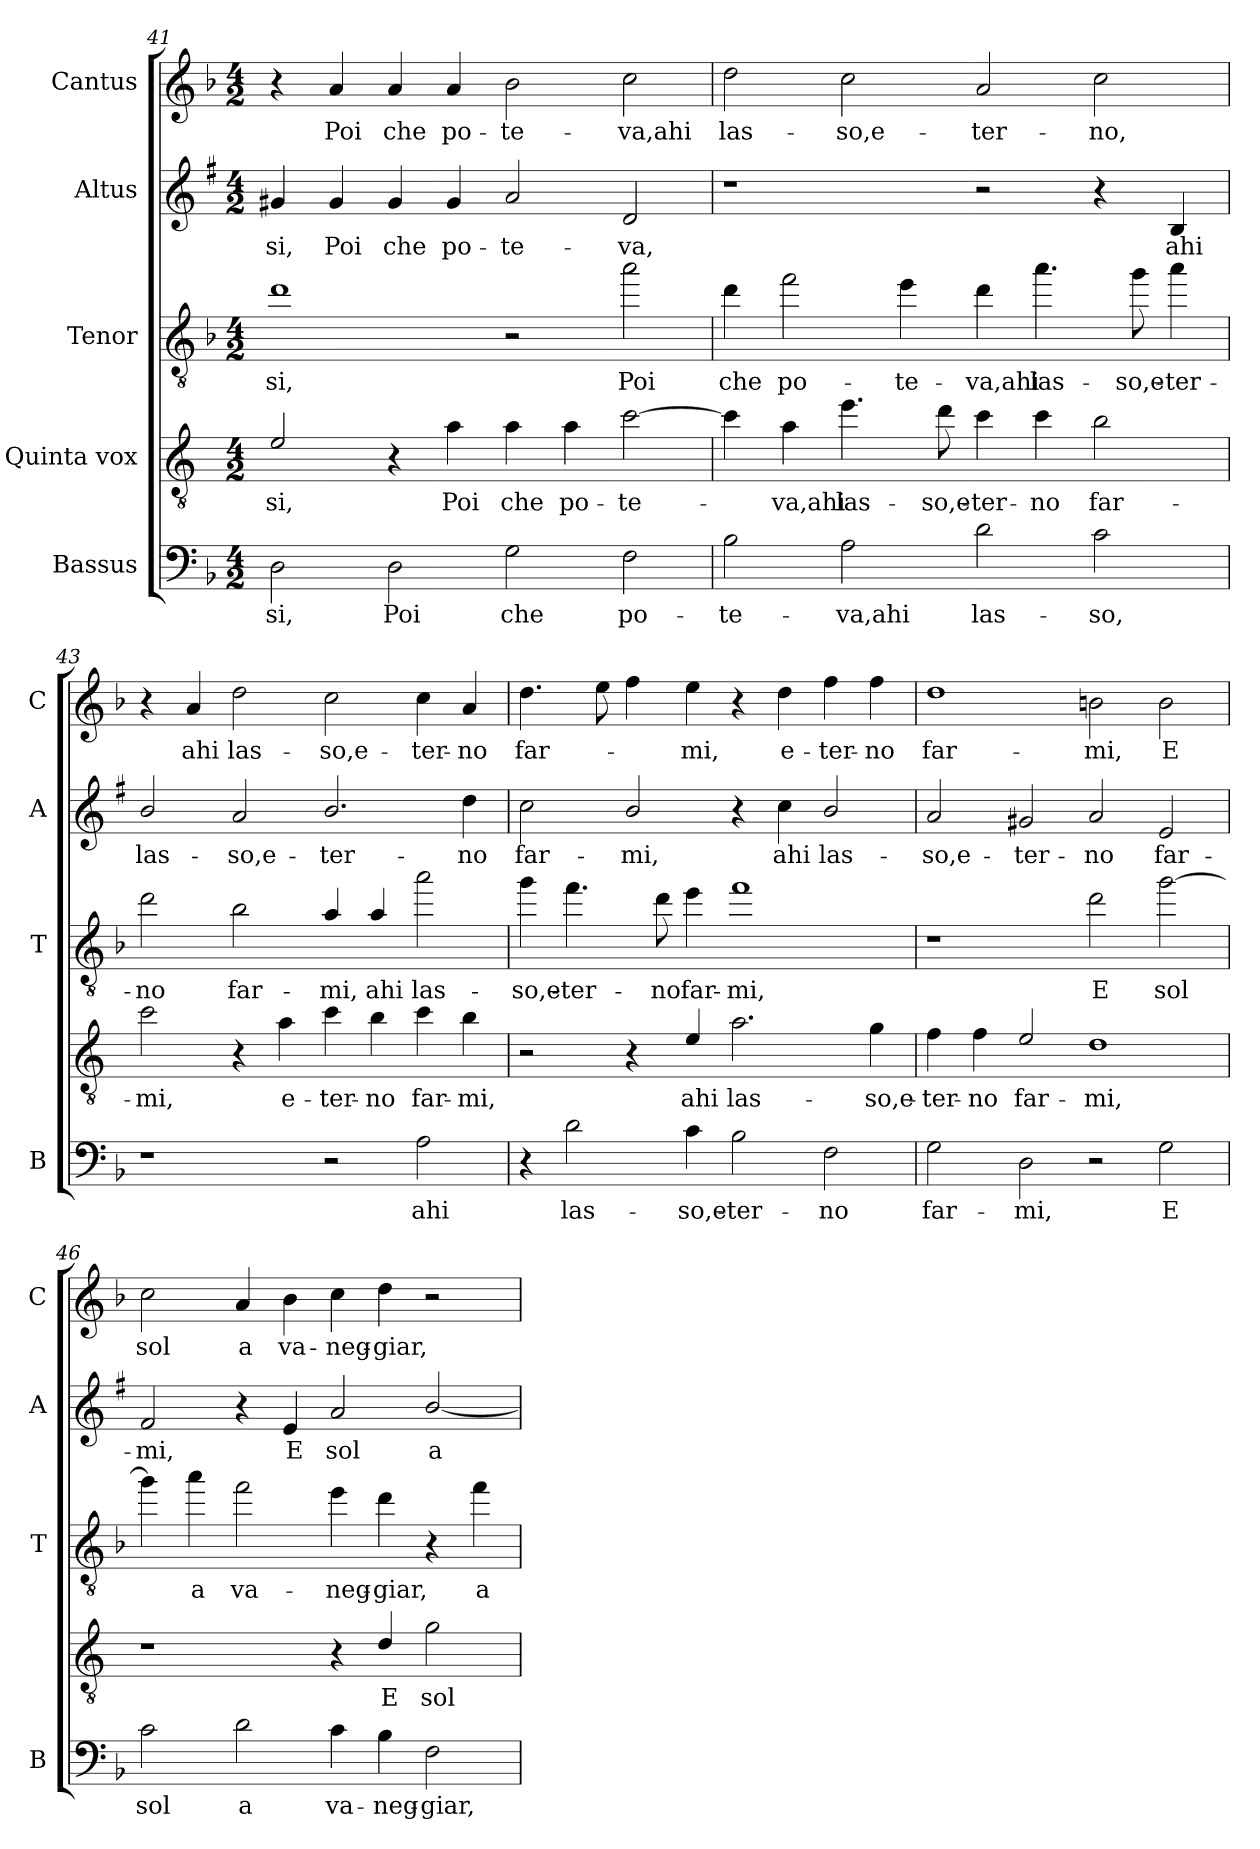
**kern	**text	**kern	**text	**kern	**text	**kern	**text	**kern	**text
*part5	*part5	*part4	*part4	*part3	*part3	*part2	*part2	*part1	*part1
*staff5	*staff5	*staff4	*staff4	*staff3	*staff3	*staff2	*staff2	*staff1	*staff1
*I"Bassus	*	*I"Quinta vox	*	*I"Tenor	*	*I"Altus	*	*I"Cantus	*
*I'B	*	*	*	*I'T	*	*I'A	*	*I'C	*
*clefF4	*	*clefGv2	*	*clefGv2	*	*clefG2	*	*clefG2	*
*	*	*ITrd4c7	*	*ITrd8c14	*	*ITrd1c2	*	*	*
*k[b-]	*	*k[b-]	*	*k[b-]	*	*k[b-]	*	*k[b-]	*
*F:	*	*F:	*	*F:	*	*F:	*	*F:	*
*M4/2	*	*M4/2	*	*M4/2	*	*M4/2	*	*M4/2	*
=41	=41	=41	=41	=41	=41	=41	=41	=41	=41
!	!LO:LY:b	!	!LO:LY:b	!	!LO:LY:b	!	!LO:LY:b	!	!
2D\	-si,	2A/	-si,	1d	-si,	4f#X/	-si,	4r	.
!	!	!	!	!	!	!	!LO:LY:b	!	!LO:LY:b
.	.	.	.	.	.	4f#/	Poi	4a/	Poi
!	!LO:LY:b	!	!	!	!	!	!LO:LY:b	!	!LO:LY:b
2D\	Poi	4r	.	.	.	4f#/	che	4a/	che
!	!	!	!LO:LY:b	!	!	!	!LO:LY:b	!	!LO:LY:b
.	.	4d\	Poi	.	.	4f#/	po-	4a/	po-
!	!LO:LY:b	!	!LO:LY:b	!	!	!	!LO:LY:b	!	!LO:LY:b
2G\	che	4d\	che	2r	.	2g/	-te-	2b-\	-te-
!	!	!	!LO:LY:b	!	!	!	!	!	!
.	.	4d\	po-	.	.	.	.	.	.
!	!LO:LY:b	!	!LO:LY:b	!	!LO:LY:b	!	!LO:LY:b	!	!LO:LY:b
2F\	po-	[2f\	-te-	2a\	Poi	2c/	-va,	2cc\	-va,ahi
!!LO:LB:g=z
=42	=42	=42	=42	=42	=42	=42	=42	=42	=42
!	!LO:LY:b	!	!	!	!LO:LY:b	!	!	!	!LO:LY:b
2B-\	-te-	4f\]	.	4d\	che	1r	.	2dd\	las-
!	!	!	!LO:LY:b	!	!LO:LY:b	!	!	!	!
.	.	4d\	-va,ahi	2f\	po-	.	.	.	.
!	!LO:LY:b	!	!LO:LY:b	!	!	!	!	!	!LO:LY:b
2A\	-va,ahi	4.a\	las-	.	.	.	.	2cc\	-so,e-
!	!	!	!	!	!LO:LY:b	!	!	!	!
.	.	.	.	4e\	-te-	.	.	.	.
!	!	!	!LO:LY:b	!	!	!	!	!	!
.	.	8g\	-so,e-	.	.	.	.	.	.
!	!LO:LY:b	!	!LO:LY:b	!	!LO:LY:b	!	!	!	!LO:LY:b
2d\	las-	4f\	-ter-	4d\	-va,ahi	2r	.	2a/	-ter-
!	!	!	!LO:LY:b	!	!LO:LY:b	!	!	!	!
.	.	4f\	-no	4.a\	las-	.	.	.	.
!	!LO:LY:b	!	!LO:LY:b	!	!	!	!	!	!LO:LY:b
2c\	-so,	2e\	far-	.	.	4r	.	2cc\	-no,
!	!	!	!	!	!LO:LY:b	!	!	!	!
.	.	.	.	8g\	-so,e-	.	.	.	.
!	!	!	!	!	!LO:LY:b	!	!LO:LY:b	!	!
.	.	.	.	4a\	-ter-	4A/	ahi	.	.
=43	=43	=43	=43	=43	=43	=43	=43	=43	=43
!	!	!	!LO:LY:b	!	!LO:LY:b	!	!LO:LY:b	!	!
1r	.	2f\	-mi,	2d\	-no	2a/	las-	4r	.
!	!	!	!	!	!	!	!	!	!LO:LY:b
.	.	.	.	.	.	.	.	4a/	ahi
!	!	!	!	!	!LO:LY:b	!	!LO:LY:b	!	!LO:LY:b
.	.	4r	.	2B-\	far-	2g/	-so,e-	2dd\	las-
!	!	!	!LO:LY:b	!	!	!	!	!	!
.	.	4d\	e-	.	.	.	.	.	.
!	!	!	!LO:LY:b	!	!LO:LY:b	!	!LO:LY:b	!	!LO:LY:b
2r	.	4f\	-ter-	4A/	-mi,	2.a/	-ter-	2cc\	-so,e-
!	!	!	!LO:LY:b	!	!LO:LY:b	!	!	!	!
.	.	4e\	-no	4A/	ahi	.	.	.	.
!	!LO:LY:b	!	!LO:LY:b	!	!LO:LY:b	!	!	!	!LO:LY:b
2A\	ahi	4f\	far-	2a\	las-	.	.	4cc\	-ter-
!	!	!	!LO:LY:b	!	!	!	!LO:LY:b	!	!LO:LY:b
.	.	4e\	-mi,	.	.	4cc\	-no	4a/	-no
=44	=44	=44	=44	=44	=44	=44	=44	=44	=44
!	!	!	!	!	!LO:LY:b	!	!LO:LY:b	!	!LO:LY:b
4r	.	2r	.	4g\	-so,e-	2b-\	far-	4.dd\	far-
!	!LO:LY:b	!	!	!	!LO:LY:b	!	!	!	!
2d\	las-	.	.	4.f\	-ter-	.	.	.	.
.	.	.	.	.	.	.	.	8ee\	.
!	!	!	!	!	!	!	!LO:LY:b	!	!
.	.	4r	.	.	.	2a/	-mi,	4ff\	.
!	!	!	!	!	!LO:LY:b	!	!	!	!
.	.	.	.	8d\	-no	.	.	.	.
!	!LO:LY:b	!	!LO:LY:b	!	!LO:LY:b	!	!	!	!LO:LY:b
4c\	-so,e-	4A/	ahi	4e\	far-	.	.	4ee\	-mi,
!	!LO:LY:b	!	!LO:LY:b	!	!LO:LY:b	!	!	!	!
2B-\	-ter-	2.d\	las-	1f	-mi,	4r	.	4r	.
!	!	!	!	!	!	!	!LO:LY:b	!	!LO:LY:b
.	.	.	.	.	.	4b-\	ahi	4dd\	e-
!	!LO:LY:b	!	!	!	!	!	!LO:LY:b	!	!LO:LY:b
2F\	-no	.	.	.	.	2a/	las-	4ff\	-ter-
!	!	!	!LO:LY:b	!	!	!	!	!	!LO:LY:b
.	.	4c\	-so,e-	.	.	.	.	4ff\	-no
!!LO:PB:g=z
=45	=45	=45	=45	=45	=45	=45	=45	=45	=45
!	!LO:LY:b	!	!LO:LY:b	!	!	!	!LO:LY:b	!	!LO:LY:b
2G\	far-	4B-\	-ter-	1r	.	2g/	-so,e-	1dd	far-
!	!	!	!LO:LY:b	!	!	!	!	!	!
.	.	4B-\	-no	.	.	.	.	.	.
!	!LO:LY:b	!	!LO:LY:b	!	!	!	!LO:LY:b	!	!
2D\	-mi,	2A/	far-	.	.	2f#X/	-ter-	.	.
!	!	!	!LO:LY:b	!	!LO:LY:b	!	!LO:LY:b	!	!LO:LY:b
2r	.	1G	-mi,	2d\	E	2g/	-no	2bn\	-mi,
!	!LO:LY:b	!	!	!	!LO:LY:b	!	!LO:LY:b	!	!LO:LY:b
2G\	E	.	.	[2g\	sol	2d/	far-	2b\	E
=46	=46	=46	=46	=46	=46	=46	=46	=46	=46
!	!LO:LY:b	!	!	!	!	!	!LO:LY:b	!	!LO:LY:b
2c\	sol	1r	.	4g\]	.	2e/	-mi,	2cc\	sol
!	!	!	!	!	!LO:LY:b	!	!	!	!
.	.	.	.	4a\	a	.	.	.	.
!	!LO:LY:b	!	!	!	!LO:LY:b	!	!	!	!LO:LY:b
2d\	a	.	.	2f\	va-	4r	.	4a/	a
!	!	!	!	!	!	!	!LO:LY:b	!	!LO:LY:b
.	.	.	.	.	.	4d/	E	4b-i\	va-
!	!LO:LY:b	!	!	!	!LO:LY:b	!	!LO:LY:b	!	!LO:LY:b
4c\	va-	4r	.	4e\	-neg-	2g/	sol	4cc\	-neg-
!	!LO:LY:b	!	!LO:LY:b	!	!LO:LY:b	!	!	!	!LO:LY:b
4B-\	-neg-	4G/	E	4d\	-giar,	.	.	4dd\	-giar,
!	!LO:LY:b	!	!LO:LY:b	!	!	!	!LO:LY:b	!	!
2F\	-giar,	2c\	sol	4r	.	[2a/	a	2r	.
!	!	!	!	!	!LO:LY:b	!	!	!	!
.	.	.	.	4f\	a	.	.	.	.
=	=	=	=	=	=	=	=	=	=
*-	*-	*-	*-	*-	*-	*-	*-	*-	*-
